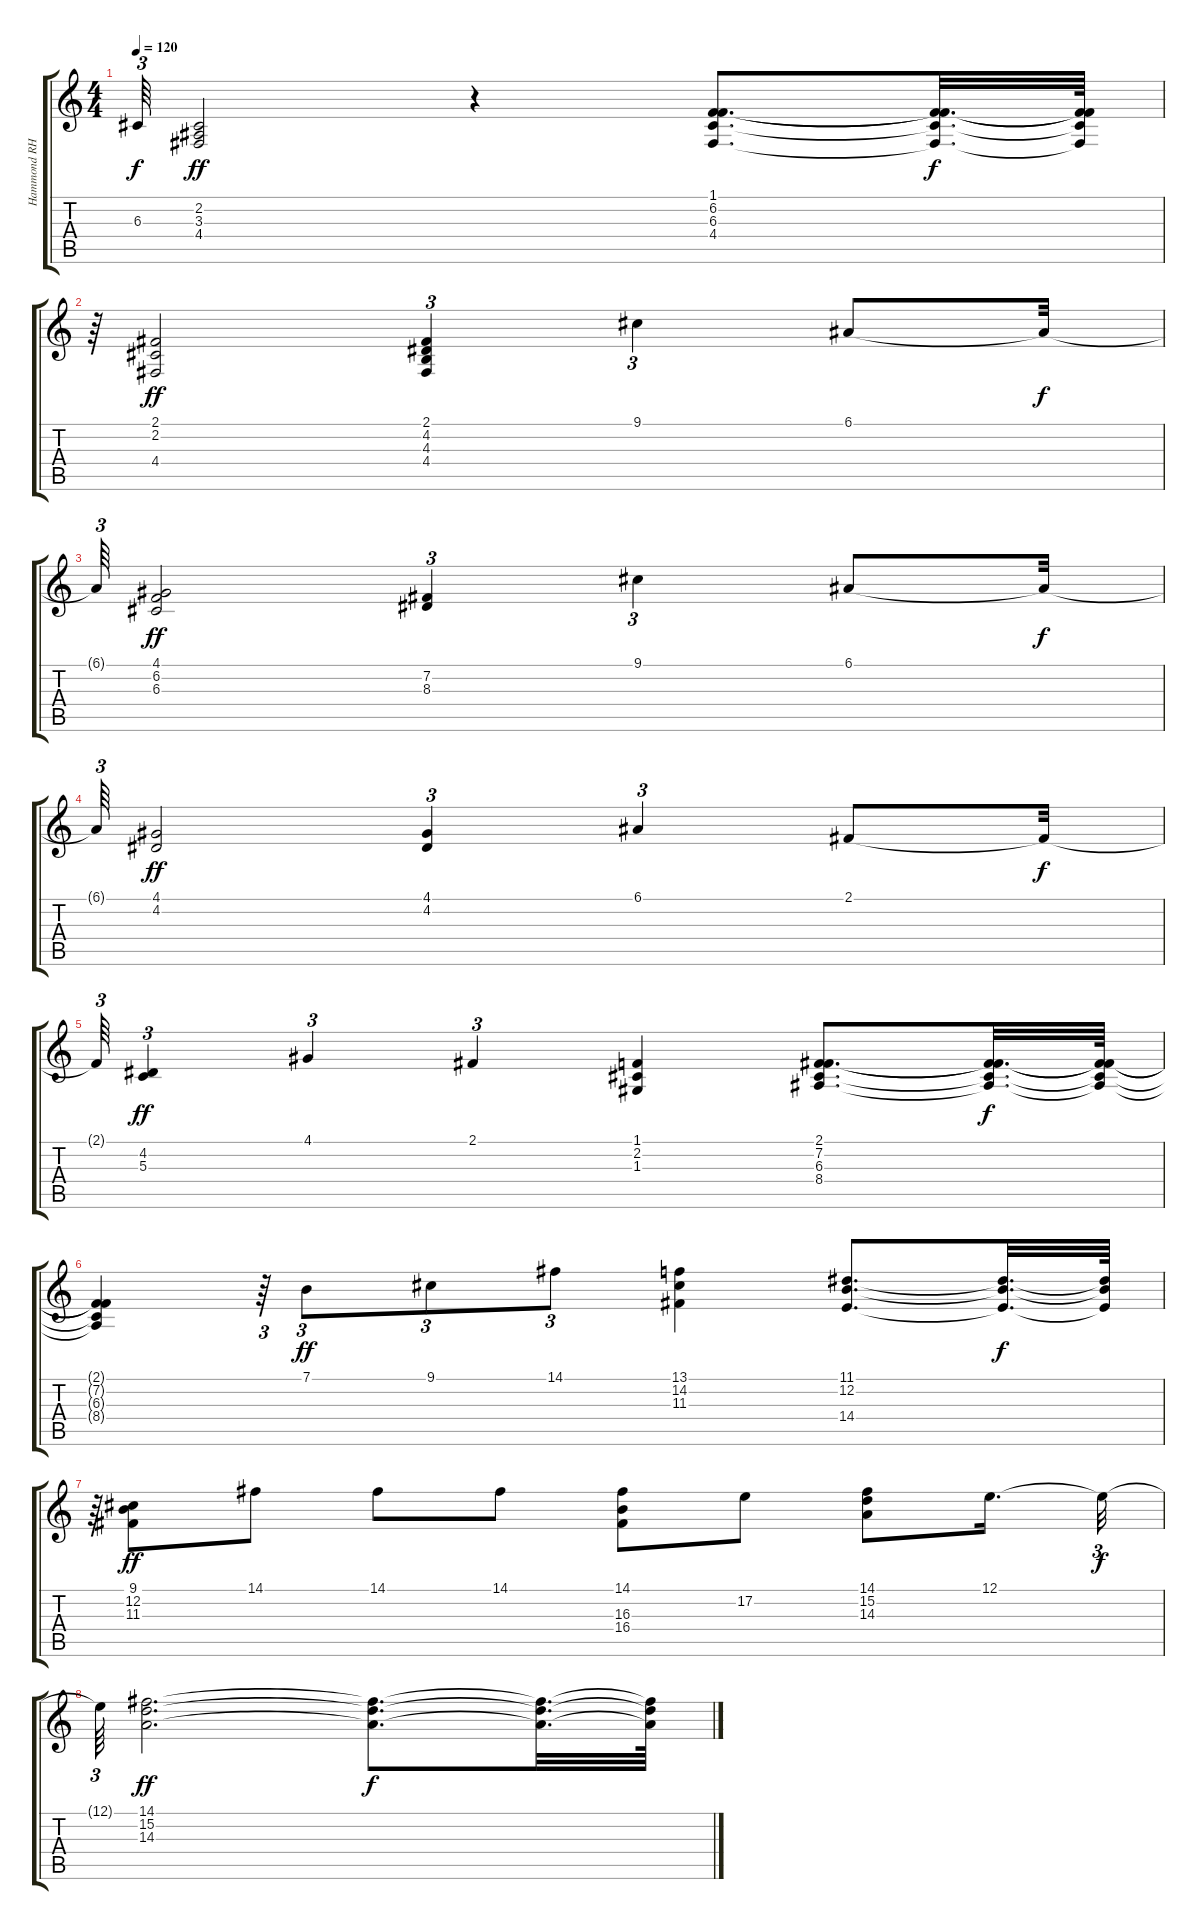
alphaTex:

\track ("Hammond RH" "Hammond RH") {instrument musicbox}
\staff {score tabs}
\tuning (E4 B3 G3 D3 A2 E2) {hide}
\ts (4 4)
\tempo 120
\clef g2
\ks c
6.3{t}.64{tu (3 2) dy f} (2.2 3.3 4.4).2{dy ff} r.4 (1.1 6.2 6.3 4.4).8{d} (1.1{t} 6.2{t} 6.3{t} 4.4{t}).32{d dy f} (1.1{t} 6.2{t} 6.3{t} 4.4{t}).64 |
r.64{tu (3 2)} (2.1 2.2 4.4).2{dy ff} (2.1 4.2 4.3 4.4).4{tu (3 2)} 9.1.4{tu (3 2)} 6.1.8 6.1{t}.32{dy f} |
6.1{t}.64{tu (3 2)} (4.1 6.2 6.3).2{dy ff} (7.2 8.3).4{tu (3 2)} 9.1.4{tu (3 2)} 6.1.8 6.1{t}.32{dy f} |
6.1{t}.64{tu (3 2)} (4.1 4.2).2{dy ff} (4.1 4.2).4{tu (3 2)} 6.1.4{tu (3 2)} 2.1.8 2.1{t}.32{dy f} |
2.1{t}.64{tu (3 2)} (4.2 5.3).4{tu (3 2) dy ff} 4.1.4{tu (3 2)} 2.1.4{tu (3 2)} (1.1 2.2 1.3).4 (2.1 7.2 6.3 8.4).8{d} (2.1{t} 7.2{t} 6.3{t} 8.4{t}).32{d dy f} (2.1{t} 7.2{t} 6.3{t} 8.4{t}).64 |
(2.1{t} 7.2{t} 6.3{t} 8.4{t}).4 r.64{tu (3 2)} 7.1.8{tu (3 2) dy ff} 9.1.8{tu (3 2)} 14.1.8{tu (3 2)} (13.1 14.2 11.3).4 (11.1 12.2 14.4).8{d} (11.1{t} 12.2{t} 14.4{t}).32{d dy f} (11.1{t} 12.2{t} 14.4{t}).64 |
r.64{tu (3 2)} (9.1 12.2 11.3).8{dy ff} 14.1.8 14.1.8 14.1.8 (14.1 16.3 16.4).8 17.2.8 (14.1 15.2 14.3).8 12.1.16{d} 12.1{t}.32{tu (3 2) dy f} |
12.1{t}.64{tu (3 2)} (14.1 15.2 14.3).2{d dy ff} (14.1{t} 15.2{t} 14.3{t}).8{d dy f} (14.1{t} 15.2{t} 14.3{t}).32{d} (14.1{t} 15.2{t} 14.3{t}).64
